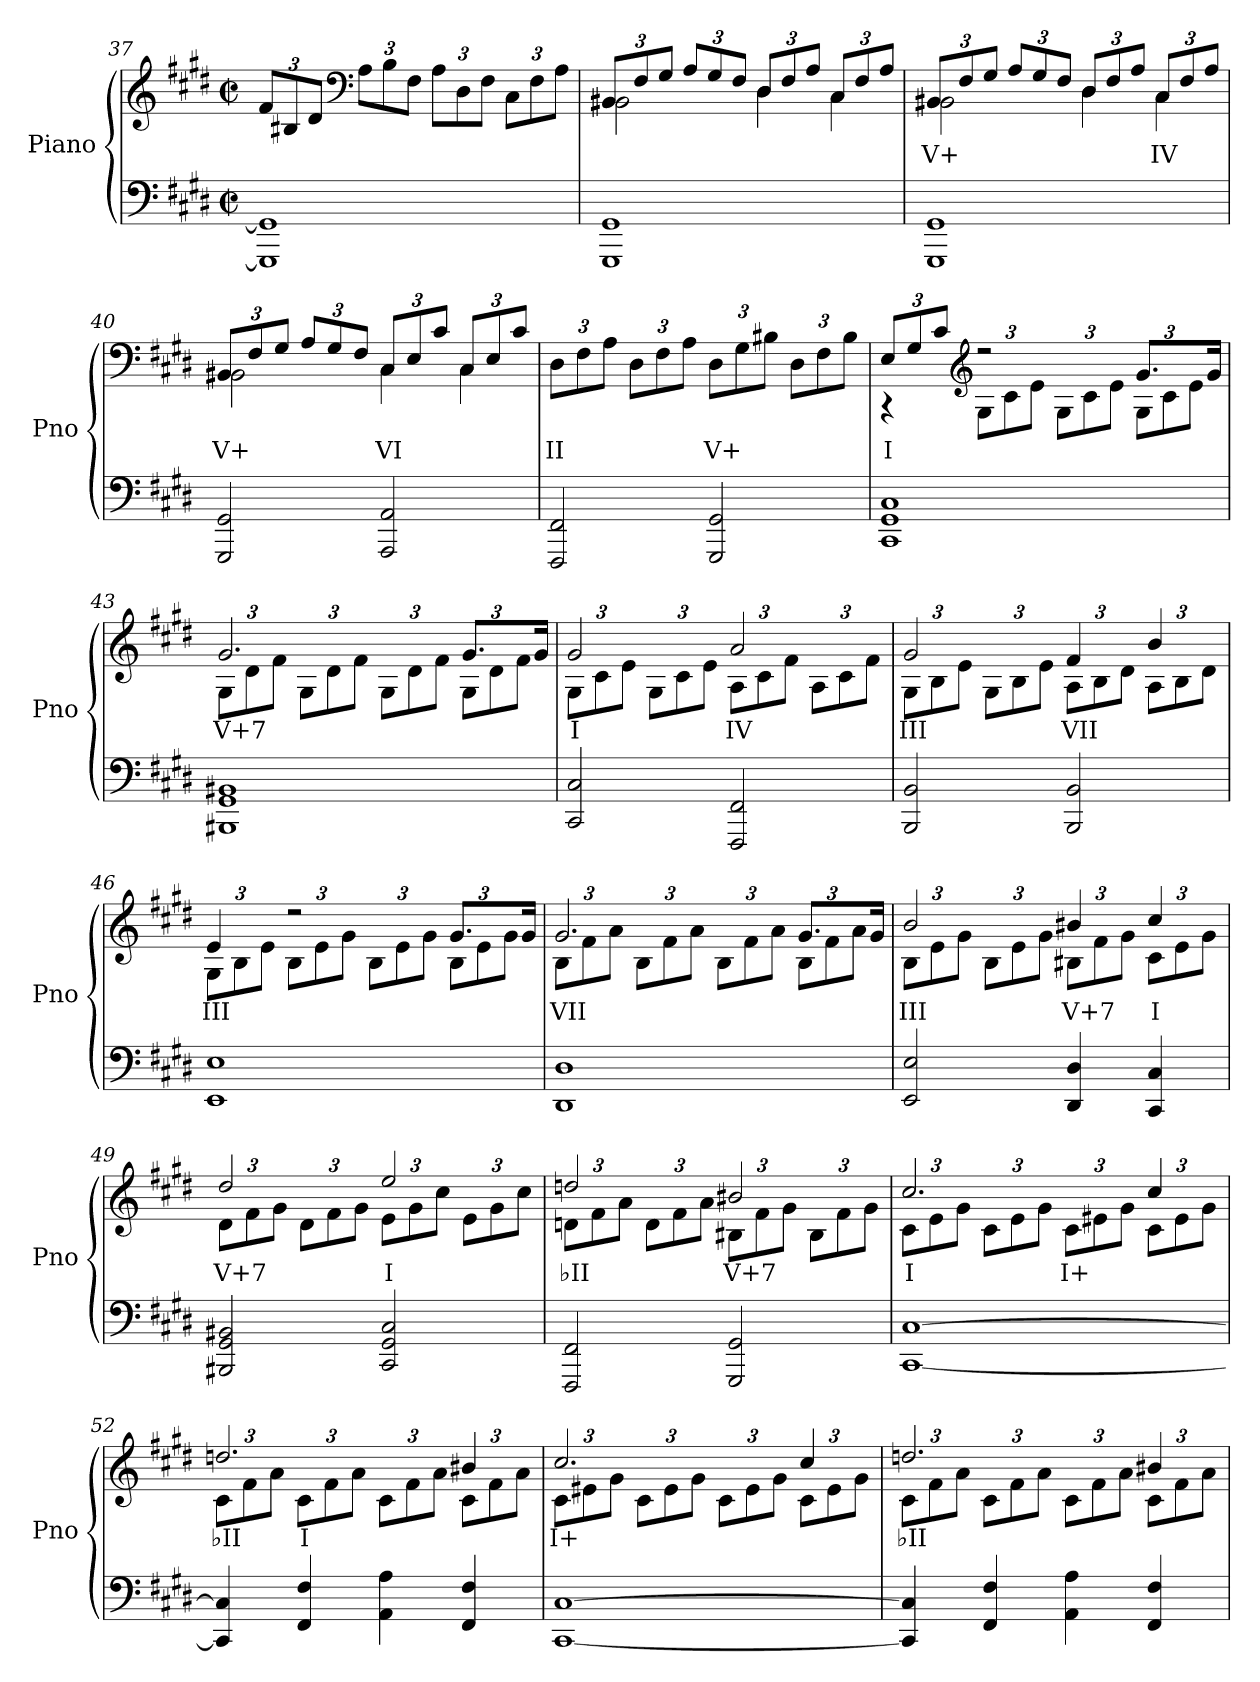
**kern	**kern	**text
*part1	*part1	*part1
*staff2	*staff1	*staff1
*I"Piano	*	*
*I'Pno	*	*
!!LO:LB:g=z
*clefF4	*clefG2	*
*k[f#c#g#d#]	*k[f#c#g#d#]	*
*E:	*E:	*
*M2/2	*M2/2	*
*met(c|)	*met(c|)	*
*	*Xbrackettup	*
=37	=37	=37
1GGG#] 1GG#]	12f#/L	.
.	12B#X/	.
.	12d#/J	.
*	*clefF4	*
.	12A\L	.
.	12B#\	.
.	12F#\J	.
.	12A\L	.
.	12D#\	.
.	12F#\J	.
.	12C#\L	.
.	12F#\	.
.	12A\J	.
=38	=38	=38
*	*^	*
1GGG# 1GG#	12BB#X/L	2BB#\	.
.	12F#/	.	.
.	12G#/J	.	.
.	12A/L	.	.
.	12G#/	.	.
.	12F#/J	.	.
.	12D#/L	4D#\	.
.	12F#/	.	.
.	12A/J	.	.
.	12C#/L	4C#\	.
.	12F#/	.	.
.	12A/J	.	.
!!LO:LB:g=z	!!
=39	=39	=39	=39
!	!	!	!LO:LY:b
1GGG# 1GG#	12BB#X/L	2BB#\	V+
.	12F#/	.	.
.	12G#/J	.	.
.	12A/L	.	.
.	12G#/	.	.
.	12F#/J	.	.
.	12D#/L	4D#\	.
.	12F#/	.	.
.	12A/J	.	.
!	!	!	!LO:LY:b
.	12C#/L	4C#\	IV
.	12F#/	.	.
.	12A/J	.	.
=40	=40	=40	=40
!	!	!	!LO:LY:b
2GGG#/ 2GG#/	12BB#X/L	2BB#\	V+
.	12F#/	.	.
.	12G#/J	.	.
.	12A/L	.	.
.	12G#/	.	.
.	12F#/J	.	.
!	!	!	!LO:LY:b
2AAA/ 2AA/	12C#/L	4C#\	VI
.	12E/	.	.
.	12c#/J	.	.
.	12C#/L	4C#\	.
.	12E/	.	.
.	12c#/J	.	.
*	*v	*v	*
!!LO:PB:g=z
=41	=41	=41
!	!	!LO:LY:b
2FFF#/ 2FF#/	12D#\L	II
.	12F#\	.
.	12A\J	.
.	12D#\L	.
.	12F#\	.
.	12A\J	.
!	!	!LO:LY:b
2GGG#/ 2GG#/	12D#\L	V+
.	12G#\	.
.	12B#X\J	.
.	12D#\L	.
.	12F#\	.
.	12B#\J	.
=42	=42	=42
!	!	!LO:LY:b
*	*^	*
1CC# 1GG# 1C#	12E/L	4r	I
.	12G#/	.	.
.	12c#/J	.	.
*	*clefG2	*	*
.	2r	12G#\L	.
.	.	12c#\	.
.	.	12e\J	.
.	.	12G#\L	.
.	.	12c#\	.
.	.	12e\J	.
.	8.g#/L	12G#\L	.
.	.	12c#\	.
.	.	12e\J	.
.	16g#/Jk	.	.
!!LO:LB:g=z	!!
=43	=43	=43	=43
!	!	!	!LO:LY:b
1BBB#X 1GG# 1BB#X	2.g#/	12G#\L	V+7
.	.	12d#\	.
.	.	12f#\J	.
.	.	12G#\L	.
.	.	12d#\	.
.	.	12f#\J	.
.	.	12G#\L	.
.	.	12d#\	.
.	.	12f#\J	.
.	8.g#/L	12G#\L	.
.	.	12d#\	.
.	.	12f#\J	.
.	16g#/Jk	.	.
=44	=44	=44	=44
!	!	!	!LO:LY:b
2CC#/ 2C#/	2g#/	12G#\L	I
.	.	12c#\	.
.	.	12e\J	.
.	.	12G#\L	.
.	.	12c#\	.
.	.	12e\J	.
!	!	!	!LO:LY:b
2FFF#/ 2FF#/	2a/	12A\L	IV
.	.	12c#\	.
.	.	12f#\J	.
.	.	12A\L	.
.	.	12c#\	.
.	.	12f#\J	.
!!LO:LB:g=z	!!
=45	=45	=45	=45
!	!	!	!LO:LY:b
2BBB/ 2BB/	2g#/	12G#\L	III
.	.	12B\	.
.	.	12e\J	.
.	.	12G#\L	.
.	.	12B\	.
.	.	12e\J	.
!	!	!	!LO:LY:b
2BBB/ 2BB/	4f#/	12A\L	VII
.	.	12B\	.
.	.	12d#\J	.
.	4b/	12A\L	.
.	.	12B\	.
.	.	12d#\J	.
=46	=46	=46	=46
!	!	!	!LO:LY:b
1EE 1E	4e/	12G#\L	III
.	.	12B\	.
.	.	12e\J	.
.	2r	12B\L	.
.	.	12e\	.
.	.	12g#\J	.
.	.	12B\L	.
.	.	12e\	.
.	.	12g#\J	.
.	8.g#/L	12B\L	.
.	.	12e\	.
.	.	12g#\J	.
.	16g#/Jk	.	.
!!LO:PB:g=z	!!
=47	=47	=47	=47
!	!	!	!LO:LY:b
1DD# 1D#	2.g#/	12B\L	VII
.	.	12f#\	.
.	.	12a\J	.
.	.	12B\L	.
.	.	12f#\	.
.	.	12a\J	.
.	.	12B\L	.
.	.	12f#\	.
.	.	12a\J	.
.	8.g#/L	12B\L	.
.	.	12f#\	.
.	.	12a\J	.
.	16g#/Jk	.	.
=48	=48	=48	=48
!	!	!	!LO:LY:b
2EE/ 2E/	2b/	12B\L	III
.	.	12e\	.
.	.	12g#\J	.
.	.	12B\L	.
.	.	12e\	.
.	.	12g#\J	.
!	!	!	!LO:LY:b
4DD#/ 4D#/	4b#X/	12B#X\L	V+7
.	.	12f#\	.
.	.	12g#\J	.
!	!	!	!LO:LY:b
4CC#/ 4C#/	4cc#/	12c#\L	I
.	.	12e\	.
.	.	12g#\J	.
!!LO:LB:g=z	!!
=49	=49	=49	=49
!	!	!	!LO:LY:b
2BBB#X/ 2GG#/ 2BB#X/	2dd#/	12d#\L	V+7
.	.	12f#\	.
.	.	12g#\J	.
.	.	12d#\L	.
.	.	12f#\	.
.	.	12g#\J	.
!	!	!	!LO:LY:b
2CC#/ 2GG#/ 2C#/	2ee/	12e\L	I
.	.	12g#\	.
.	.	12cc#\J	.
.	.	12e\L	.
.	.	12g#\	.
.	.	12cc#\J	.
=50	=50	=50	=50
!	!	!	!LO:LY:b
2FFF#/ 2FF#/	2ddn/	12dn\L	♭II
.	.	12f#\	.
.	.	12a\J	.
.	.	12d\L	.
.	.	12f#\	.
.	.	12a\J	.
!	!	!	!LO:LY:b
2GGG#/ 2GG#/	2b#X/	12B#X\L	V+7
.	.	12f#\	.
.	.	12g#\J	.
.	.	12B#\L	.
.	.	12f#\	.
.	.	12g#\J	.
!!LO:LB:g=z	!!
=51	=51	=51	=51
!	!	!	!LO:LY:b
[1CC# [1C#	2.cc#/	12c#\L	I
.	.	12e\	.
.	.	12g#\J	.
.	.	12c#\L	.
.	.	12e\	.
.	.	12g#\J	.
!	!	!	!LO:LY:b
.	.	12c#\L	I+
.	.	12e#X\	.
.	.	12g#\J	.
.	4cc#/	12c#\L	.
.	.	12e#\	.
.	.	12g#\J	.
=52	=52	=52	=52
!	!	!	!LO:LY:b
4CC#/] 4C#/]	2.ddn/	12c#\L	♭II
.	.	12f#\	.
.	.	12a\J	.
!	!	!	!LO:LY:b
4FF#/ 4F#/	.	12c#\L	I
.	.	12f#\	.
.	.	12a\J	.
4AA\ 4A\	.	12c#\L	.
.	.	12f#\	.
.	.	12a\J	.
4FF#/ 4F#/	4b#X/	12c#\L	.
.	.	12f#\	.
.	.	12a\J	.
!!LO:PB:g=z	!!
=53	=53	=53	=53
!	!	!	!LO:LY:b
[1CC# [1C#	2.cc#/	12c#\L	I+
.	.	12e#X\	.
.	.	12g#\J	.
.	.	12c#\L	.
.	.	12e#\	.
.	.	12g#\J	.
.	.	12c#\L	.
.	.	12e#\	.
.	.	12g#\J	.
.	4cc#/	12c#\L	.
.	.	12e#\	.
.	.	12g#\J	.
=54	=54	=54	=54
!	!	!	!LO:LY:b
4CC#/] 4C#/]	2.ddn/	12c#\L	♭II
.	.	12f#\	.
.	.	12a\J	.
4FF#/ 4F#/	.	12c#\L	.
.	.	12f#\	.
.	.	12a\J	.
4AA\ 4A\	.	12c#\L	.
.	.	12f#\	.
.	.	12a\J	.
4FF#/ 4F#/	4b#X/	12c#\L	.
.	.	12f#\	.
.	.	12a\J	.
*	*v	*v	*
=	=	=
*-	*-	*-
